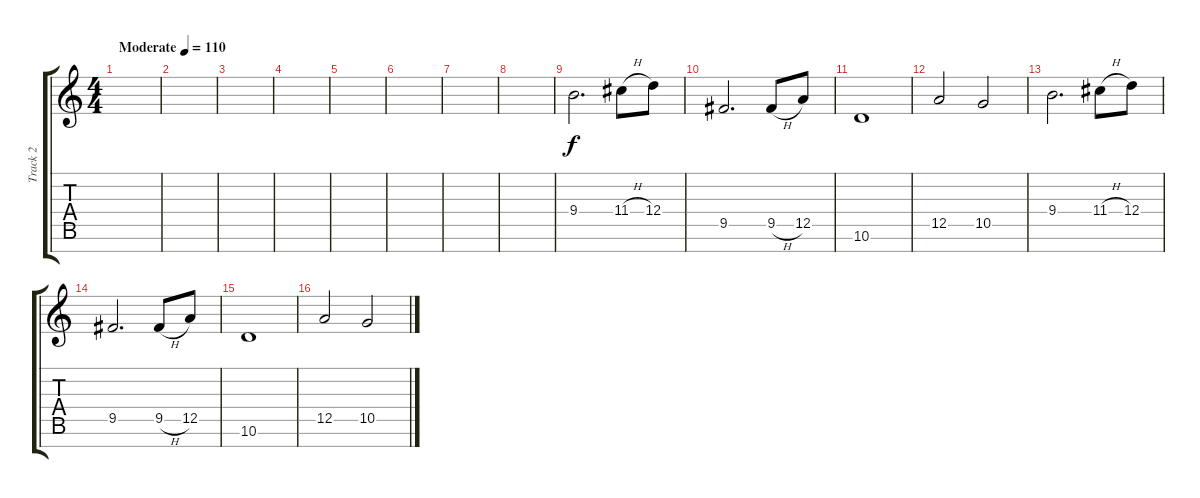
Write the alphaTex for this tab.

\track ("Track 2" "Track 2") {instrument distortionguitar}
\staff {score tabs}
\tuning (E4 B3 G3 D3 A2 E2 B1) {hide}
\ts (4 4)
\tempo (110 "Moderate")
\clef g2
\ks c
|
|
|
|
|
|
|
|
9.4.2{d} 11.4{h}.8 12.4.8 |
9.5.2{d} 9.5{h}.8 12.5.8 |
10.6.1 |
12.5.2 10.5.2 |
9.4.2{d} 11.4{h}.8 12.4.8 |
9.5.2{d} 9.5{h}.8 12.5.8 |
10.6.1 |
12.5.2 10.5.2
